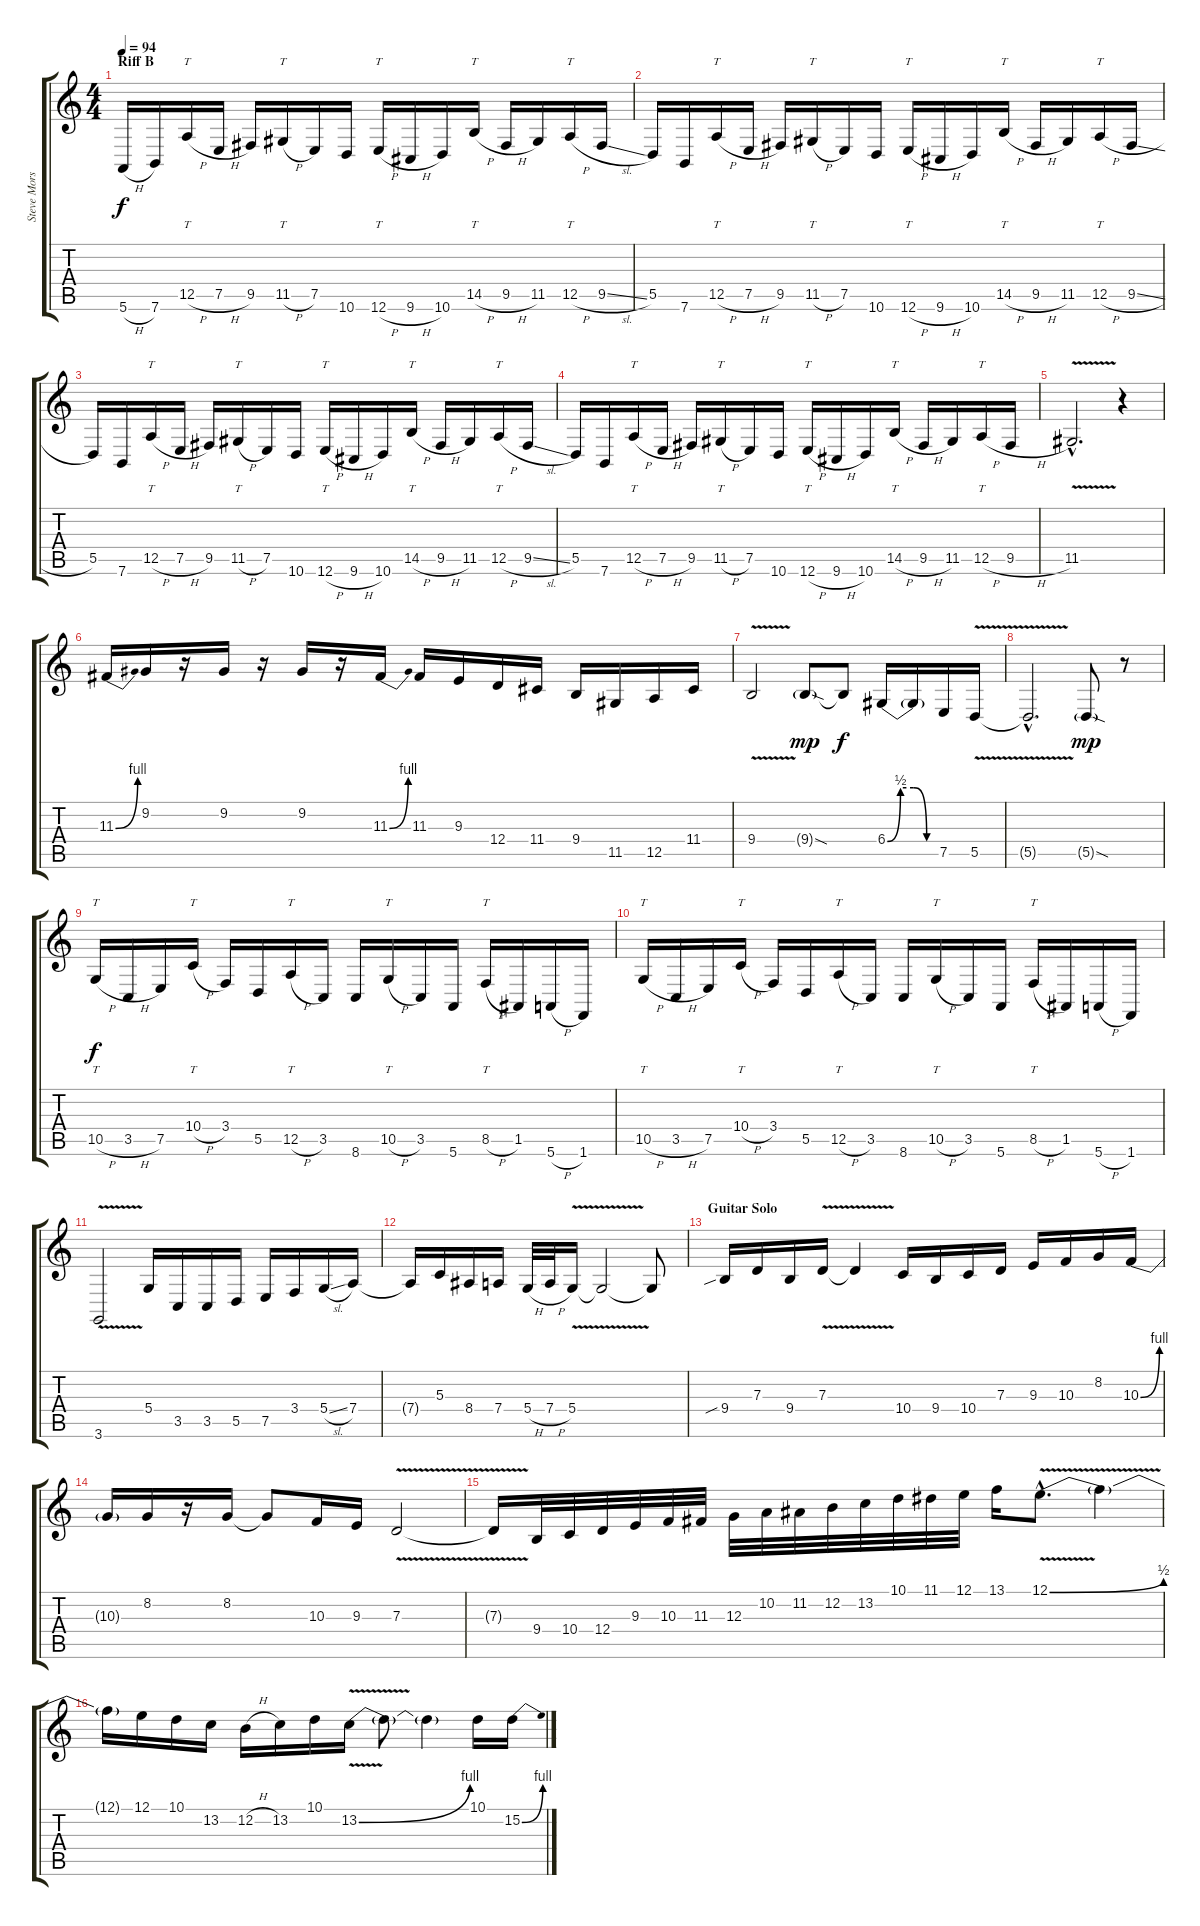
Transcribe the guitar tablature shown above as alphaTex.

\track ("Steve Morse Guitar II Reverb" "Steve Mors") {instrument tremolostrings}
\staff {score tabs}
\tuning (E4 B3 G3 D3 A2 E2) {hide}
\ts (4 4)
\section ("" "Riff B")
\tempo 94
\clef g2
\ks c
5.6{h}.16{dy f} 7.6.16 12.5{h}.16{tt} 7.5{h}.16 9.5.16 11.5{h}.16{tt} 7.5.16 10.6.16 12.6{h}.16{tt} 9.6{h}.16 10.6.16 14.5{h}.16{tt} 9.5{h}.16 11.5.16 12.5{h}.16{tt} 9.5{sl}.16 |
5.5.16 7.6.16 12.5{h}.16{tt} 7.5{h}.16 9.5.16 11.5{h}.16{tt} 7.5.16 10.6.16 12.6{h}.16{tt} 9.6{h}.16 10.6.16 14.5{h}.16{tt} 9.5{h}.16 11.5.16 12.5{h}.16{tt} 9.5{sl}.16 |
5.5.16 7.6.16 12.5{h}.16{tt} 7.5{h}.16 9.5.16 11.5{h}.16{tt} 7.5.16 10.6.16 12.6{h}.16{tt} 9.6{h}.16 10.6.16 14.5{h}.16{tt} 9.5{h}.16 11.5.16 12.5{h}.16{tt} 9.5{sl}.16 |
5.5.16 7.6.16 12.5{h}.16{tt} 7.5{h}.16 9.5.16 11.5{h}.16{tt} 7.5.16 10.6.16 12.6{h}.16{tt} 9.6{h}.16 10.6.16 14.5{h}.16{tt} 9.5{h}.16 11.5.16 12.5{h}.16{tt} 9.5{h}.16 |
11.5{v hac}.2{d} r.4 |
11.3{be (bend 0 0 60 4)}.16 9.2.16 r.16 9.2.16 r.16 9.2.16 r.16 11.3{be (bend 0 0 60 4)}.16 11.3.16 9.3.16 12.4.16 11.4.16 9.4.16 11.5.16 12.5.16 11.4.16 |
9.4{v}.2 9.4{sod g}.8{dy mp} 9.4{t}.8{dy f} 6.4{be (custom 0 0 15 2 30 2 45 0 60 0)}.16 6.4{t}.16 7.5.16 5.5{v}.16 |
5.5{hac t}.2{d} 5.5{sod g}.8{dy mp} r.8 |
10.5{h}.16{tt dy f} 3.5{h}.16 7.5.16 10.4{h}.16{tt} 3.4.16 5.5.16 12.5{h}.16{tt} 3.5.16 8.6.16 10.5{h}.16{tt} 3.5.16 5.6.16 8.5{h}.16{tt} 1.5.16 5.6{h}.16 1.6.16 |
10.5{h}.16{tt} 3.5{h}.16 7.5.16 10.4{h}.16{tt} 3.4.16 5.5.16 12.5{h}.16{tt} 3.5.16 8.6.16 10.5{h}.16{tt} 3.5.16 5.6.16 8.5{h}.16{tt} 1.5.16 5.6{h}.16 1.6.16 |
3.6{v}.2 5.4.16 3.5.16 3.5.16 5.5.16 7.5.16 3.4.16 5.4{sl}.16 7.4.16 |
7.4{t}.16 5.3.16 8.4.16 7.4.16 5.4{h}.32 7.4{h}.32 5.4{v}.16 5.4{t}.2 5.4{t}.8 |
\section ("" "Guitar Solo")
9.4{sib}.16 7.3.16 9.4.16 7.3{v}.16 7.3{t}.4 10.4.16 9.4.16 10.4.16 7.3.16 9.3.16 10.3.16 8.2.16 10.3{be (bend 0 0 60 4)}.16 |
10.3{t}.16 8.2.16 r.16 8.2.16 8.2{t}.8 10.3.16 9.3.16 7.3{v}.2 |
7.3{t}.16 9.4.32 10.4.32 12.4.32 9.3.32 10.3.32 11.3.32 12.3.32 10.2.32 11.2.32 12.2.32 13.2.32 10.1.32 11.1.32 12.1.32 13.1.16 12.1{be (bend 0 0 60 2) v hac}.8{d} 12.1{t}.4 |
12.1{t}.16 12.1.16 10.1.16 13.2.16 12.2{h}.16 13.2.16 10.1.16 13.2{be (bend 0 0 60 4) v}.16 13.2{t}.8 13.2{t}.4 10.1.16 15.2{be (bend 0 0 60 4)}.16
